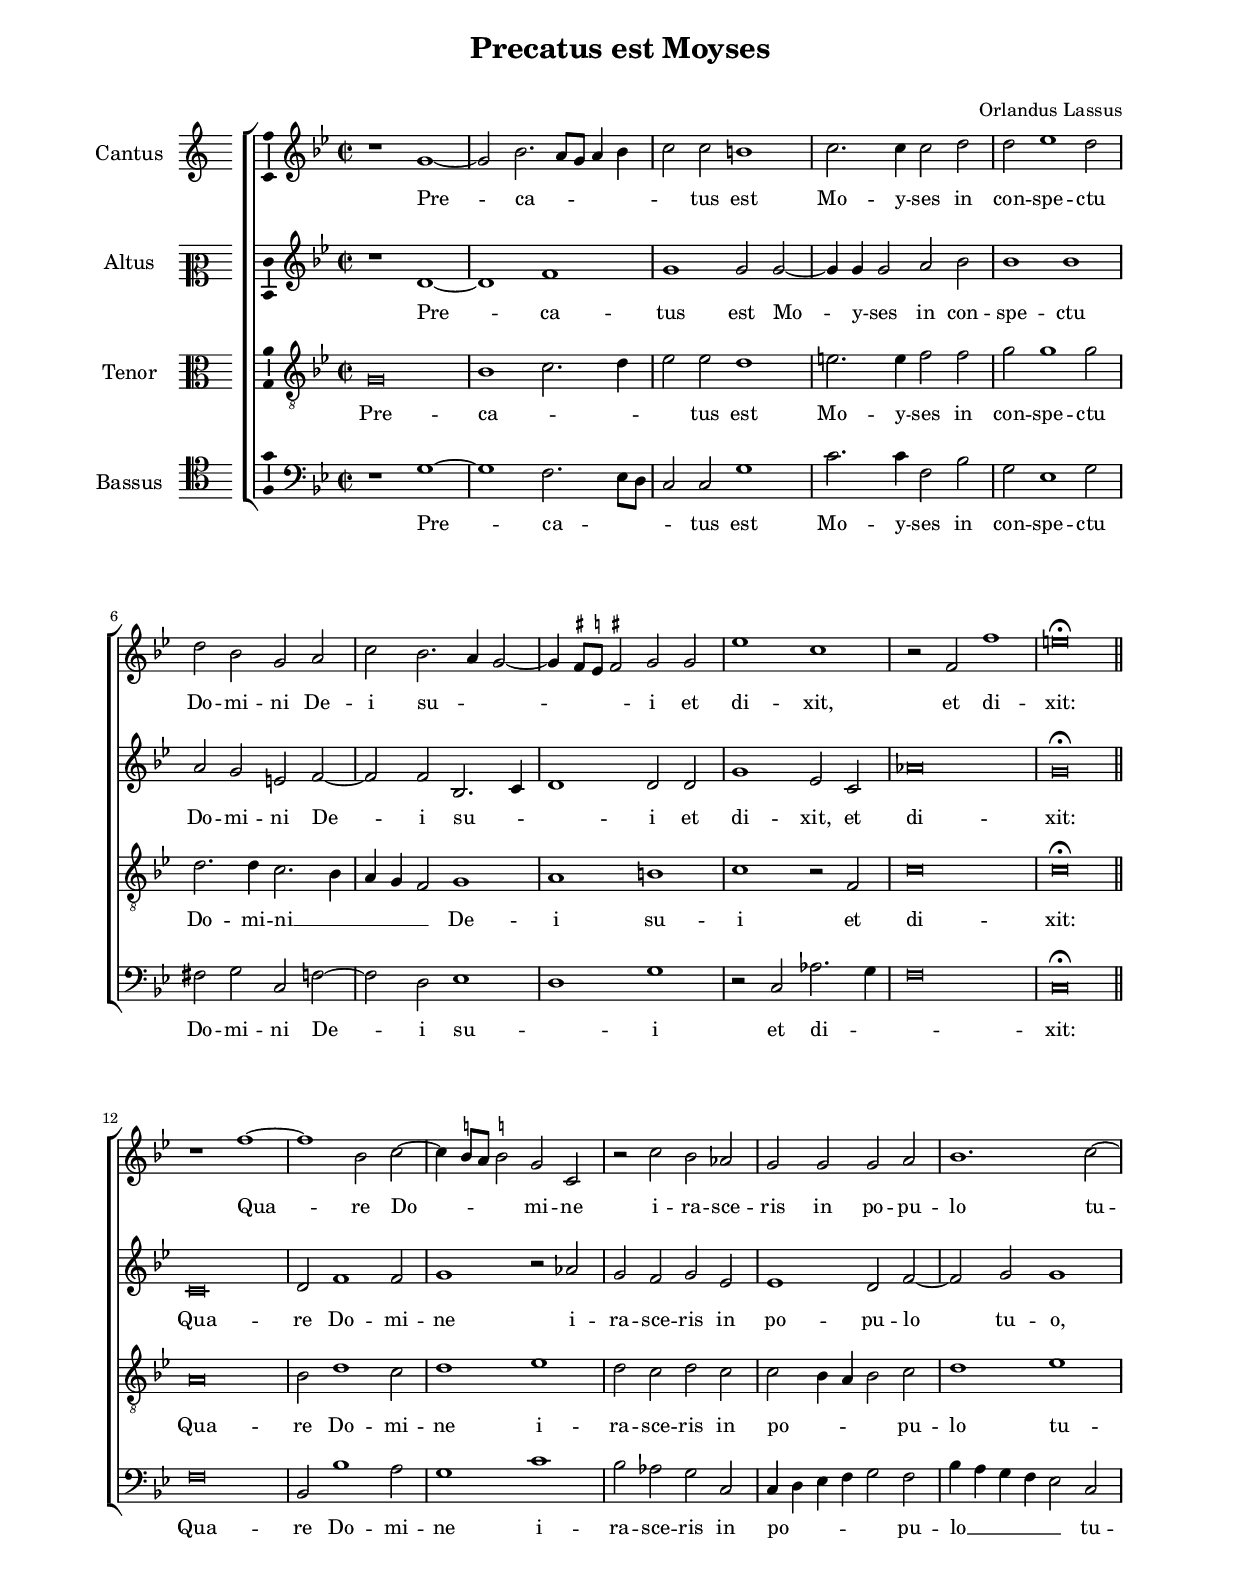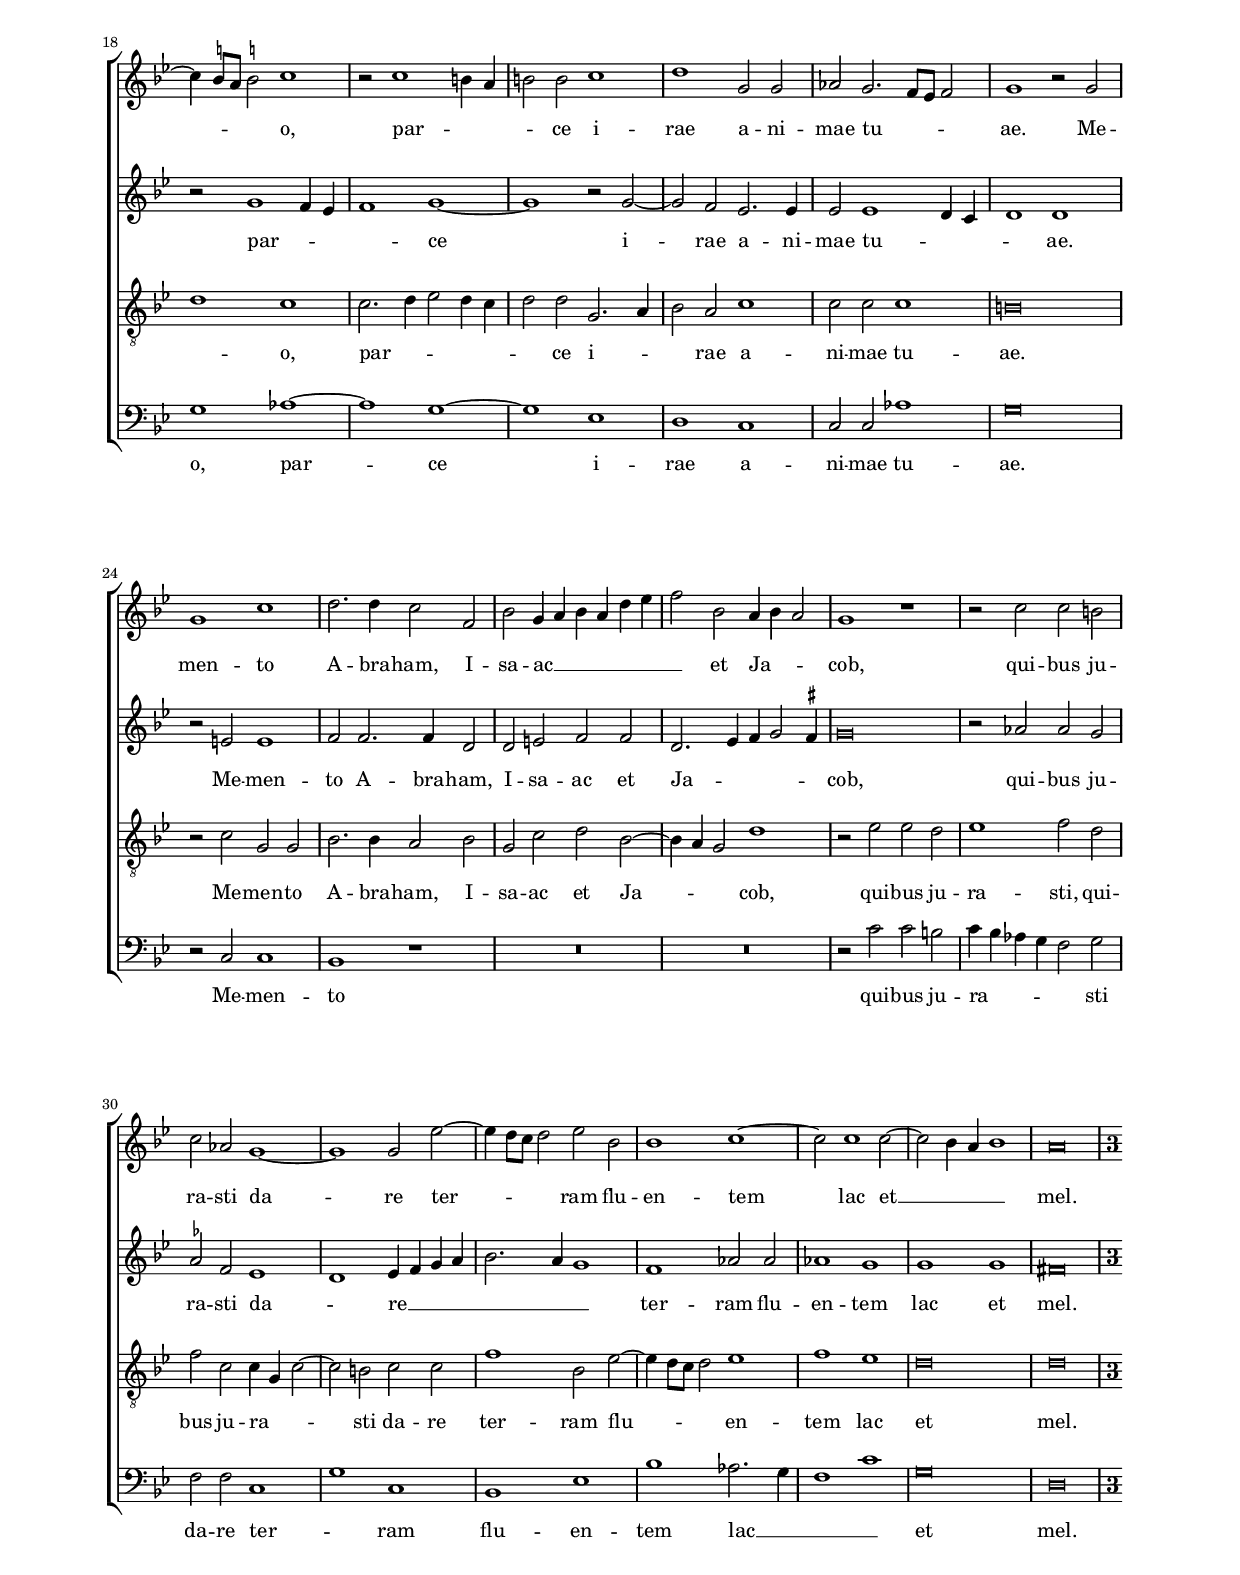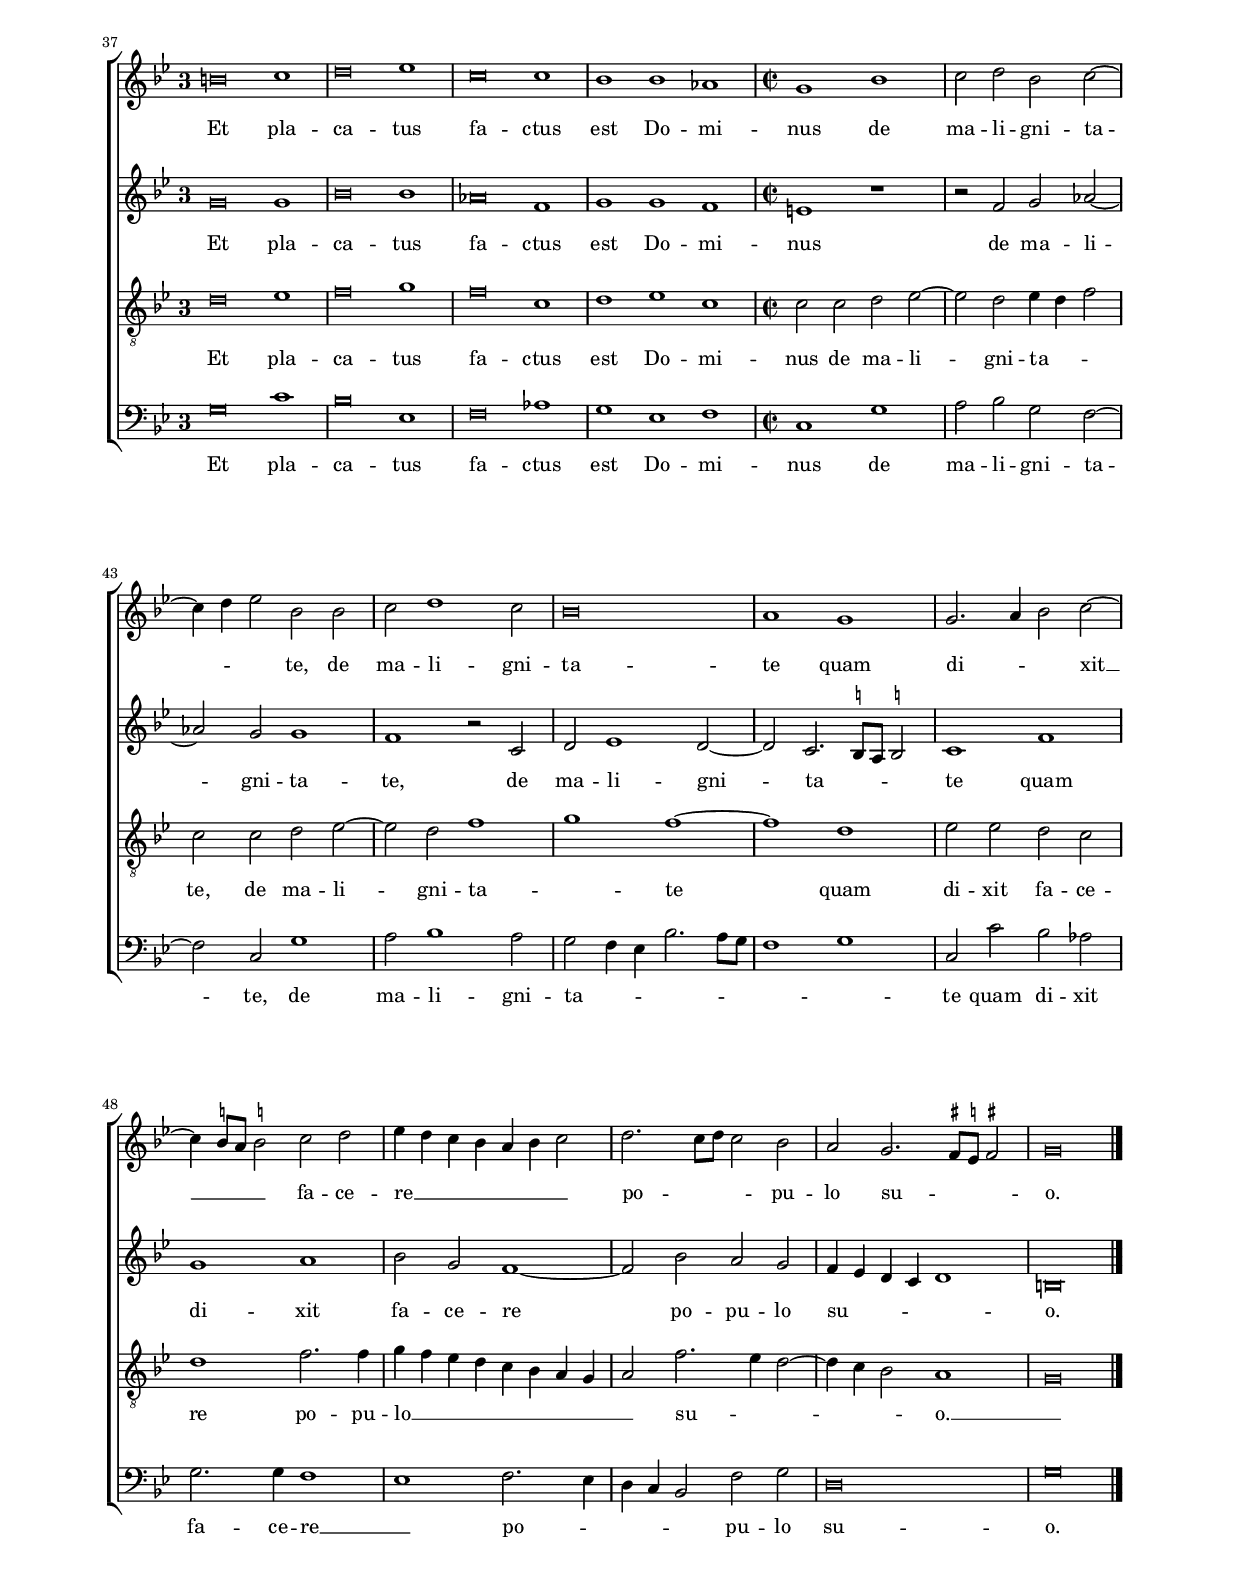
\header
{
  title="Precatus est Moyses"
  subtitle=\markup { \transparent "x" }
  composer="Orlandus Lassus"
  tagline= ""
}

\version "2.24.1"
\include "deutsch.ly"
#(set-global-staff-size 16)
% #(set-default-paper-size "letter")
#(ly:set-option 'point-and-click #f)

	
global = {
	\key c \major
	\time 2/2 \set Score.measureLength = #(ly:make-moment 2/1)
	\skip 1*2*11 \bar "||" \break
	\skip 1*2*25 \break
	\time 3/1 \once \override Score.TimeSignature.style = #'single-digit
	\skip 1*3*4
	\time 2/2 \set Score.measureLength = #(ly:make-moment 2/1)
	\skip 1*2*12 \bar "|."
	}

	ficta = { \once \set suggestAccidentals = ##t }
	
	forget = #(define-music-function (music) (ly:music?) #{
		\accidentalStyle forget
		$music
		\accidentalStyle default
		#})


\paper
	{
	top-margin = 2 \cm
	bottom-margin = 2 \cm
	left-margin = 2 \cm
	right-margin = 2 \cm
	ragged-bottom = ##f
	ragged-last-bottom = ##f
	print-page-number = ##f
	system-system-spacing = #'((basic-distance . 20) (minimum-distance . 14) (padding . 8) (strechability . 150))
%	systems-per-page = 3
%	min-systems-per-page = 3
	}


incipitcantus = \markup { \score {
	{
	\set Staff.instrumentName = \markup { \fontsize #1 "Cantus" }
	\key c \major
	\clef violin
	s4 \bar ""
	}
	\layout  {
	raggedright = ##t
	indent = 1.6 \cm
	line-width = 2.5\cm
	\context { \Staff \remove Time_signature_engraver }
	\override Staff.Clef.Y-extent = #'(0 . 0)
	}} \hspace #1 }
	
	  
incipitaltus = \markup { \score {
	{
	\set Staff.instrumentName = \markup { \fontsize #1 "Altus" }
	\key c \major
	\clef mezzosoprano
	s4 \bar ""
	}
	\layout  {
	raggedright = ##t
	indent = 1.6 \cm
	line-width = 2.5\cm
	\context { \Staff \remove Time_signature_engraver }
	\override Staff.Clef.Y-extent = #'(0 . 0)
	}} \hspace #1 }


incipittenor = \markup { \score {
	{
	\set Staff.instrumentName = \markup { \fontsize #1 "Tenor" }
	\key c \major
	\clef alto
	s4 \bar ""
	}
	\layout  {
	raggedright = ##t
	indent = 1.6 \cm
	line-width = 2.5\cm
	\context { \Staff \remove Time_signature_engraver }
	\override Staff.Clef.Y-extent = #'(0 . 0)
	}} \hspace #1 }


incipitbassus = \markup { \score {
	{
	\set Staff.instrumentName = \markup { \fontsize #1 "Bassus" }
	\key c \major
	\clef tenor
	s4 \bar ""
	}
	\layout  {
	raggedright = ##t
	indent = 1.6 \cm
	line-width = 2.5\cm
	\context { \Staff \remove Time_signature_engraver }
	\override Staff.Clef.Y-extent = #'(0 . 0)
	}} \hspace #1 }


cantus =  \relative c''
	{
	r1 a~
	a2 c2. h8 a h4 c
	d2 d cis1
	d2. d4 d2 e
%5
	e2 f1 e2 |
	e2 c a h
	d2 c2. h4 a2~
	a4 \ficta gis8 \ficta fis \ficta gis!2 a2 a
	f'1 d
%10
	r2 g, g'1 |
	fis\breve^\fermata
	r1 g~
	g1 c,2 d~
	d4 \ficta cis8 h \ficta cis!2 a d,
%15
	r2 d' c b |
	a2 a a h
	c1. d2~
	d4 \ficta cis8 h \ficta cis!2 d1
	r2 d1 cis4 h
%20
	cis2 cis d1 |
	e1 a,2 a
	b2 a2. g8 f g2
	a1 r2 a
	a1 d
%25
	e2. e4 d2 g, |
	c2 a4 h c h e f
	g2 c, h4 c h2
	a1 r
	r2 d d cis
%30
	d2 b a1~ |
	a1 a2 f'~
	f4 e8 d e2 f c
	c1 d~
	d2 d1 d2~
%35
	d2 c4 h c1 |
	h\breve
% Triple time - coloration
	cis\breve d1
	e\breve f1
	d\breve d1
%40
	c1 c b
% End of triple time
	a1 c |
	d2 e c d~
	d4 e f2 c c
	d2 e1 d2
%45
	c\breve
	h1 a |
	a2. h4 c2 d~
	d4 \ficta cis8 h \ficta cis!2 d e
	f4 e d c h c d2
%50
	e2. d8 e d2 c
	h2 a2. \ficta gis8 \ficta fis \ficta gis!2 |
	a\breve |
	}


altus =  \relative c'
	{
	r1 e~
	e1 g
	a1 a2 a~
	a4 a a2 h c
%5
	c1 c |
	h2 a fis g~
	g2 g c,2. d4
	e1 e2 e
	a1 f2 d
%10
	b'\breve |
	a\breve^\fermata |
	d,\breve
	e2 g1 g2
	a1 r2 b
%15
	a2 g a f |
	f1 e2 g~
	g2 a a1
	r2 a1 g4 f
	g1 a~
%20
	a1 r2 a~ |
	a2 g f2. f4
	f2 f1 e4 d
	e1 e
	r2 fis fis1
%25
	g2 g2. g4 e2 |
	e2 fis g g
	e2. f4 g a2 \ficta gis4
	a\breve
	r2 b b a
%30
	\ficta b2 g f1 |
	e1 f4 g a h
	c2. h4 a1
	g1 b2 b
	b1 a
%35
	a1 a |
	gis\breve |
% Triple time - coloration
	a\breve a1
	c\breve c1
	b\breve g1
%40
	a1 a g |
% End of triple time
	fis1 r
	r2 g a b~
	b2 a a1
	g1 r2 d
%45
	e2 f1 e2~ |
	e2 d2. \ficta cis8 h \ficta cis!2
	d1 g
	a1 h
	c2 a g1~
%50
	g2 c h a |
	g4 f e d e1
	cis\breve |	
	}


tenor =  \relative c'
	{
	a\breve
	c1 d2. e4
	f2 f e1
	fis2. fis4 g2 g
%5
	a2 a1 a2 |
	e2. e4 d2. c4
	h4 a g2 a1
	h1 cis
	d1 r2 g,
%10
	d'\breve |
	d\breve^\fermata |
	h\breve
	c2 e1 d2
	e1 f
%15
	e2 d e d
	d2 c4 h c2 d |
	e1 f
	e1 d
	d2. e4 f2 e4 d
%20
	e2 e a,2. h4
	c2 h d1 |
	d2 d d1
	cis\breve
	r2 d a a
%25
	c2. c4 h2 c
	a2 d e c~ |
	c4 h a2 e'1
	r2 f f e
	f1 g2 e
%30
	g2 d d4 a d2~
	d2 cis d d |
	g1 c,2 f~
	f4 e8 d e2 f1
	g1 f
%35
	e\breve
	e\breve |
% Triple time - coloration
	e\breve f1
	g\breve a1
	g\breve d1
%40
	e1 f d |
% End of triple time
	d2 d e f~
	f2 e f4 e g2
	d2 d e f~
	f2 e g1
%45
	a1 g~ |
	g1 e
	f2 f e d
	e1 g2. g4
	a4 g f e d c h a
%50
	h2 g'2. f4 e2~ |
	e4 d c2 h1
	a\breve |
	}


bassus  =  \relative c
	{
	r1 a'~
	a1 g2. f8 e
	d2 d a'1
	d2. d4 g,2 c
%5
	a2 f1 a2 |
	gis2 a d, g~
	g2 e f1
	e1 a
	r2 d, b'2. a4
%10
	g\breve |
	d\breve^\fermata |
	g\breve
	c,2 c'1 h2
	a1 d
%15
	c2 b a d, |
	d4 e f g a2 g
	c4 h a g f2 d
	a'1 b~
	b1 a~
%20
	a1 f |
	e1 d
	d2 d b'1
	a\breve
	r2 d, d1
%25
	c1 r |
	R\breve
	R\breve
	r2 d' d cis
	d4 c b a g2 a
%30
	g2 g d1 |
	a'1 d,
	c1 f
	c'1 b2. a4
	g1 d'
%35
	a\breve |
	e\breve |
% Triple time - coloration
	a\breve d1
	c\breve f,1
	g\breve b1
%40
	a1 f g |
% End of triple time
	d1 a'
	h2 c a g~
	g2 d a'1
	h2 c1 h2
%45
	a2 g4 f c'2. h8 a |
	g1 a
	d,2 d' c b
	a2. a4 g1
	f1 g2. f4
%50
	e4 d c2 g' a |
	e\breve
	a\breve |
	}

lyricscantus = \lyricmode {
	Pre -- ca -- _ _ _ _ _ tus est Mo -- y -- ses
	in con -- spe -- ctu Do -- mi -- ni De -- i su -- _ _ _ _ _ i
	et di -- xit,
	et di -- xit:
	Qua -- re Do -- _ _ _ mi -- ne i -- ra -- sce -- ris in po -- pu -- lo tu -- _ _ _ o,
	par -- _ _ _ ce i -- rae a -- ni -- mae tu -- _ _ _ ae.
	Me -- men -- to A -- bra -- ham, I -- sa -- ac __ _ _ _ _ _ _ et Ja -- _ _ cob,
	qui -- bus ju -- ra -- sti da -- re ter -- _ _ _ ram
	flu -- en -- tem lac et __ _ _ _ mel.
	Et pla -- ca -- tus fa -- ctus est Do -- mi -- nus
	de ma -- li -- gni -- ta -- _ _ te,
	de ma -- li -- gni -- ta -- te
	quam di -- _ _ xit __ _ _ _ fa -- ce -- re __ _ _ _ _ _ _ po -- _ _ _ pu -- lo su -- _ _ _ o.
	}


lyricsaltus = \lyricmode {
	Pre -- ca -- tus est Mo -- y -- ses
	in con -- spe -- ctu Do -- mi -- ni De -- i su -- _ _ i
	et di -- xit,
	et di -- xit:
	Qua -- re Do -- mi -- ne i -- ra -- sce -- ris in po -- pu -- lo tu -- o,
	par -- _ _ _ ce i -- rae a -- ni -- mae tu -- _ _ _ ae.
	Me -- men -- to A -- bra -- ham, I -- sa -- ac et Ja -- _ _ _ _ cob,
	qui -- bus ju -- ra -- sti da -- _ re __ _ _ _ _ _ _ ter -- ram
	flu -- en -- tem lac et mel.
	Et pla -- ca -- tus fa -- ctus est Do -- mi -- nus
	de ma -- li -- gni -- ta -- te,
	de ma -- li -- gni -- ta -- _ _ _ te
	quam di -- xit fa -- ce -- re po -- pu -- lo su -- _ _ _ _ o.
	}


lyricstenor = \lyricmode {
	Pre -- ca -- _ _ _ tus est Mo -- y -- ses
	in con -- spe -- ctu Do -- mi -- ni __ _ _ _ _ De -- i su -- i
	et di -- xit:
	Qua -- re Do -- mi -- ne i -- ra -- sce -- ris in po -- _ _ _ pu -- lo tu -- _ o,
	par -- _ _ _ _ _ ce i -- _ _ rae a -- ni -- mae tu -- ae.
	Me -- men -- to A -- bra -- ham, I -- sa -- ac et Ja -- _ _ cob,
	qui -- bus ju -- ra -- sti,
	qui -- bus ju -- ra -- _ _ sti da -- re ter -- ram
	flu -- _ _ _ en -- tem lac et mel.
	Et pla -- ca -- tus fa -- ctus est Do -- mi -- nus
	de ma -- li -- gni -- ta -- _ _ te,
	de ma -- li -- gni -- ta -- _ te
	quam di -- xit fa -- ce -- re po -- pu -- lo __ _ _ _ _ _ _ _ _ su -- _ _ _ _ o. __ _
	}


lyricsbassus = \lyricmode {
	Pre -- ca -- _ _ _ tus est Mo -- y -- ses
	in con -- spe -- ctu Do -- mi -- ni De -- i su -- _ i
	et di -- _ _ xit:
	Qua -- re Do -- mi -- ne i -- ra -- sce -- ris in po -- _ _ _ _ pu -- lo __ _ _ _ _ tu -- o,
	par -- ce i -- rae a -- ni -- mae tu -- ae.
	Me -- men -- to
	qui -- bus ju -- ra -- _ _ _ _ sti da -- re ter -- _ ram
	flu -- en -- tem lac __ _ _ _ et mel.
	Et pla -- ca -- tus fa -- ctus est Do -- mi -- nus
	de ma -- li -- gni -- ta -- te,
	de ma -- li -- gni -- ta -- _ _ _ _ _ _ _ te
	quam di -- xit fa -- ce -- re __ _ po -- _ _ _ _ pu -- lo su -- o.
	}


\score
{  
	\transpose c b, {
	\new ChoirStaff \with { \override StaffGrouper.staff-staff-spacing.basic-distance = #13 }
	<<

	\new Staff << \global
	\new Voice="v1" {
		\set Staff.instrumentName=\incipitcantus
	%	\set Staff.instrumentName="S"
		\set Staff.midiInstrument = "reed organ"
		\clef "violin"
		\cantus }
	\new Lyrics \lyricsto "v1" {\lyricscantus }
	>>


	\new Staff << \global
	\new Voice="v2" {
		\set Staff.instrumentName=\incipitaltus
	%	\set Staff.instrumentName="A"
		\set Staff.midiInstrument = "reed organ"
		\clef "violin" 
		\altus}
	\new Lyrics \lyricsto "v2" {\lyricsaltus }
	>>


	\new Staff << \global
	\new Voice="v3" {
		\set Staff.instrumentName=\incipittenor
	%	\set Staff.instrumentName="T"
		\set Staff.midiInstrument = "reed organ"
		\clef "G_8"
		\tenor }
	\new Lyrics \lyricsto "v3" {\lyricstenor }
	>>


	\new Staff << \global
	\new Voice="v4" {
		\set Staff.instrumentName=\incipitbassus
	%	\set Staff.instrumentName="B"
		\set Staff.midiInstrument = "reed organ"
		\clef bass 
		\bassus }
	\new Lyrics \lyricsto "v4" {\lyricsbassus}
	>>

	>>
	} % transpose

	\layout
	{
	indent = 2.3 \cm
	\context { \Lyrics \override VerticalAxisGroup.nonstaff-relatedstaff-spacing.padding = #2 }
%	\context { \Lyrics \override LyricText.font-size = #1 }
%	\context { \Staff \override TimeSignature.break-visibility = #end-of-line-invisible }
	\context { \Staff \consists Ambitus_engraver }
	\context { \Score \override BarNumber.padding = #2 }
	\context { \Voice \override NoteHead.style = #'baroque }
	}

\midi
	{
	\tempo 2 = 90
	}
	
}


% EOF
